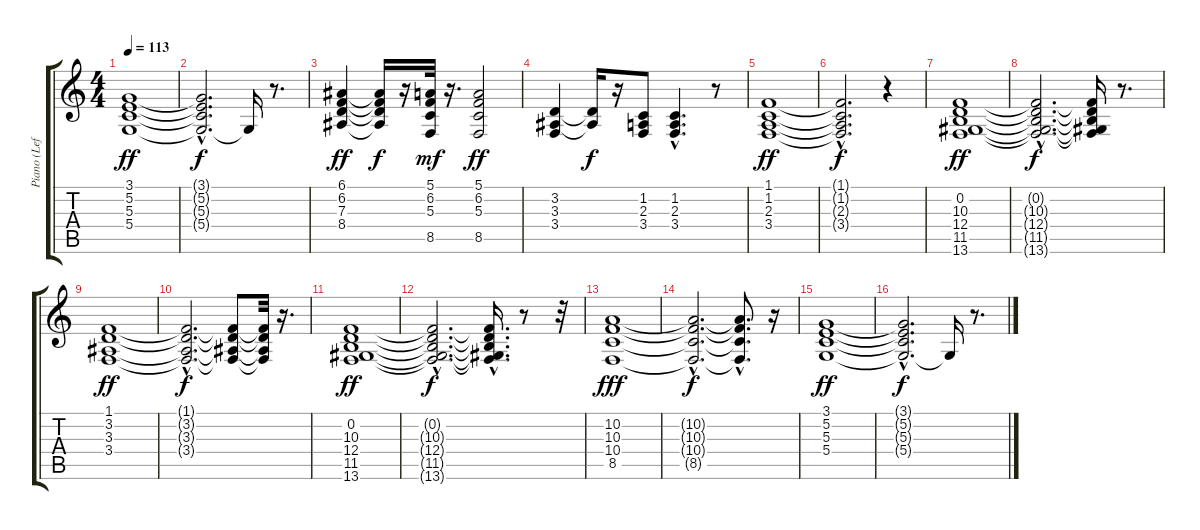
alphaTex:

\track ("Piano (Left)" "Piano (Lef") {instrument honkytonkpiano}
\staff {score tabs}
\tuning (E4 B3 G3 D3 A2 E2) {hide}
\ts (4 4)
\tempo 113
\clef g2
\ks c
(3.1 5.2 5.3 5.4).1{dy ff} |
(3.1{hac t} 5.2{hac t} 5.3{hac t} 5.4{hac t}).2{d dy f} 5.4{t}.16 r.8{d} |
(6.1 6.2 7.3 8.4).4{dy ff} (6.1{t} 6.2{t} 7.3{t} 8.4{t}).16{dy f} r.16 (5.1 6.2 5.3 8.5).32{dy mf} r.16{d} (5.1 6.2 5.3 8.5).2{dy ff} |
(3.2 3.3 3.4).4 (3.2{t} 3.3{t}).16{dy f} r.16 (1.2 2.3 3.4).8 (1.2{hac} 2.3{hac} 3.4{hac}).4{d} r.8 |
(1.1 1.2 2.3 3.4).1{dy ff} |
(1.1{hac t} 1.2{hac t} 2.3{hac t} 3.4{hac t}).2{d dy f} r.4 |
(0.2 10.3 12.4 11.5 13.6).1{dy ff} |
(0.2{hac t} 10.3{hac t} 12.4{hac t} 11.5{hac t} 13.6{hac t}).2{d dy f} (0.2{t} 10.3{t} 12.4{t} 11.5{t} 13.6{t}).16 r.8{d} |
(1.1 3.2 3.3 3.4).1{dy ff} |
(1.1{hac t} 3.2{hac t} 3.3{hac t} 3.4{hac t}).2{d dy f} (1.1{t} 3.2{t} 3.3{t} 3.4{t}).8 (1.1{t} 3.2{t} 3.3{t} 3.4{t}).32 r.16{d} |
(0.2 10.3 12.4 11.5 13.6).1{dy ff} |
(0.2{hac t} 10.3{hac t} 12.4{hac t} 11.5{hac t} 13.6{hac t}).2{d dy f} (0.2{hac t} 10.3{hac t} 12.4{hac t} 11.5{hac t} 13.6{hac t}).16{d} r.8 r.32 |
(10.2 10.3 10.4 8.5).1{dy fff} |
(10.2{hac t} 10.3{hac t} 10.4{hac t} 8.5{hac t}).2{d dy f} (10.2{t} 10.3{t} 10.4{hac t} 8.5{hac t}).8{d} r.16 |
(3.1 5.2 5.3 5.4).1{dy ff} |
(3.1{hac t} 5.2{hac t} 5.3{hac t} 5.4{hac t}).2{d dy f} 5.4{t}.16 r.8{d}
